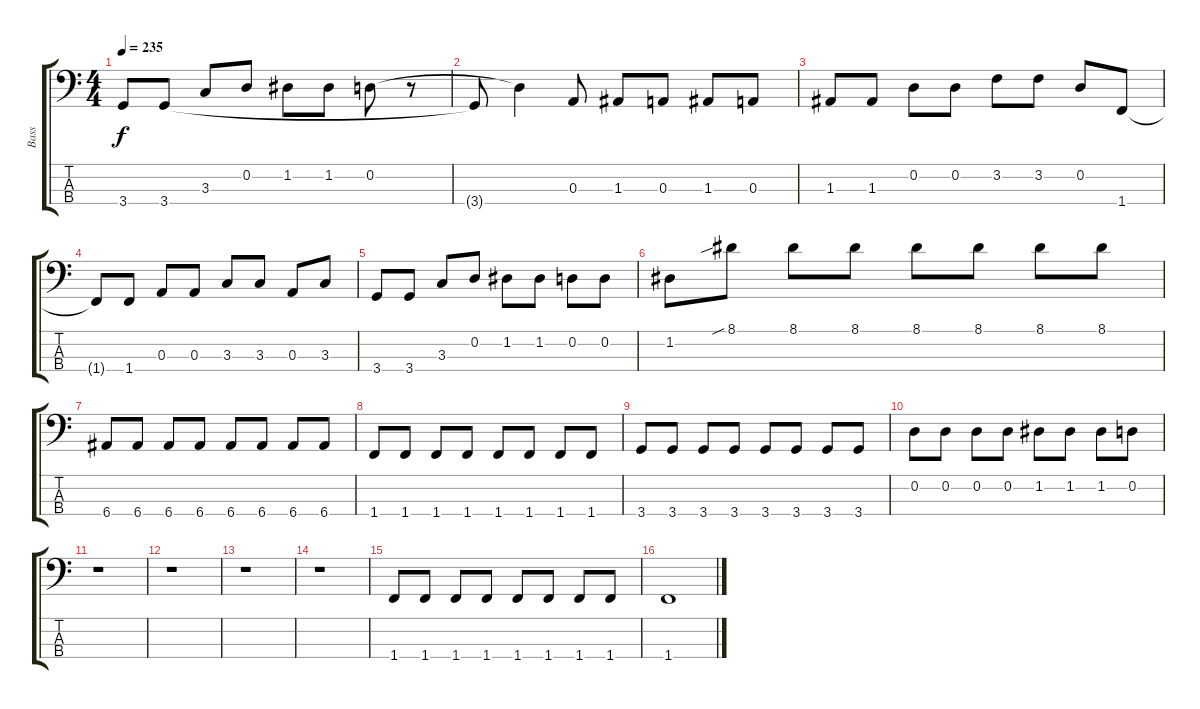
\track ("Bass" "Bass") {instrument electricbassfinger}
\staff {score tabs}
\tuning (G2 D2 A1 E1) {hide}
\ts (4 4)
\tempo 235
\clef f4
\ks c
3.4.8{dy f} 3.4.8 3.3.8 0.2.8 1.2.8 1.2.8 0.2.8 r.8 |
3.4{t}.8 0.2{t}.4 0.3.8 1.3.8 0.3.8 1.3.8 0.3.8 |
1.3.8 1.3.8 0.2.8 0.2.8 3.2.8 3.2.8 0.2.8 1.4.8 |
1.4{t}.8 1.4.8 0.3.8 0.3.8 3.3.8 3.3.8 0.3.8 3.3.8 |
3.4.8 3.4.8 3.3.8 0.2.8 1.2.8 1.2.8 0.2.8 0.2.8 |
1.2.8 8.1{sib}.8 8.1.8 8.1.8 8.1.8 8.1.8 8.1.8 8.1.8 |
6.4.8 6.4.8 6.4.8 6.4.8 6.4.8 6.4.8 6.4.8 6.4.8 |
1.4.8 1.4.8 1.4.8 1.4.8 1.4.8 1.4.8 1.4.8 1.4.8 |
3.4.8 3.4.8 3.4.8 3.4.8 3.4.8 3.4.8 3.4.8 3.4.8 |
0.2.8 0.2.8 0.2.8 0.2.8 1.2.8 1.2.8 1.2.8 0.2.8 |
r.1 |
r.1 |
r.1 |
r.1 |
1.4.8 1.4.8 1.4.8 1.4.8 1.4.8 1.4.8 1.4.8 1.4.8 |
1.4.1
